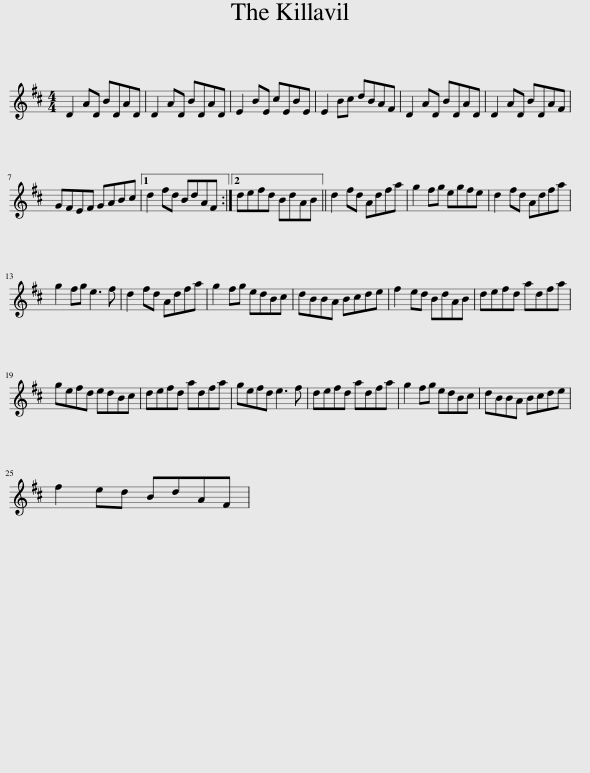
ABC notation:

X:1
L:1/8
M:4/4
I:linebreak $
K:D
V:1 treble
V:1
 D2 AD BDAD | D2 AD BDAD | E2 BE cEBE | E2 Bc dBAF | D2 AD BDAD | %5
 D2 AD BDAF |$ GFEF GABc |1 d2 fd BdAF :|2 defd BdAB || d2 fd Adfa | %10
 g2 fg egfe | d2 fd Adfa |$ g2 fg e3 f | d2 fd Adfa | g2 fg edBc | %15
 dBBA Bcde | f2 ed BdAB | defd adfa |$ gefd edBc | defd adfa | %20
 gefd e3 f | defd adfa | g2 fg edBc | dBBA Bcde |$ f2 ed BdAF | %25
